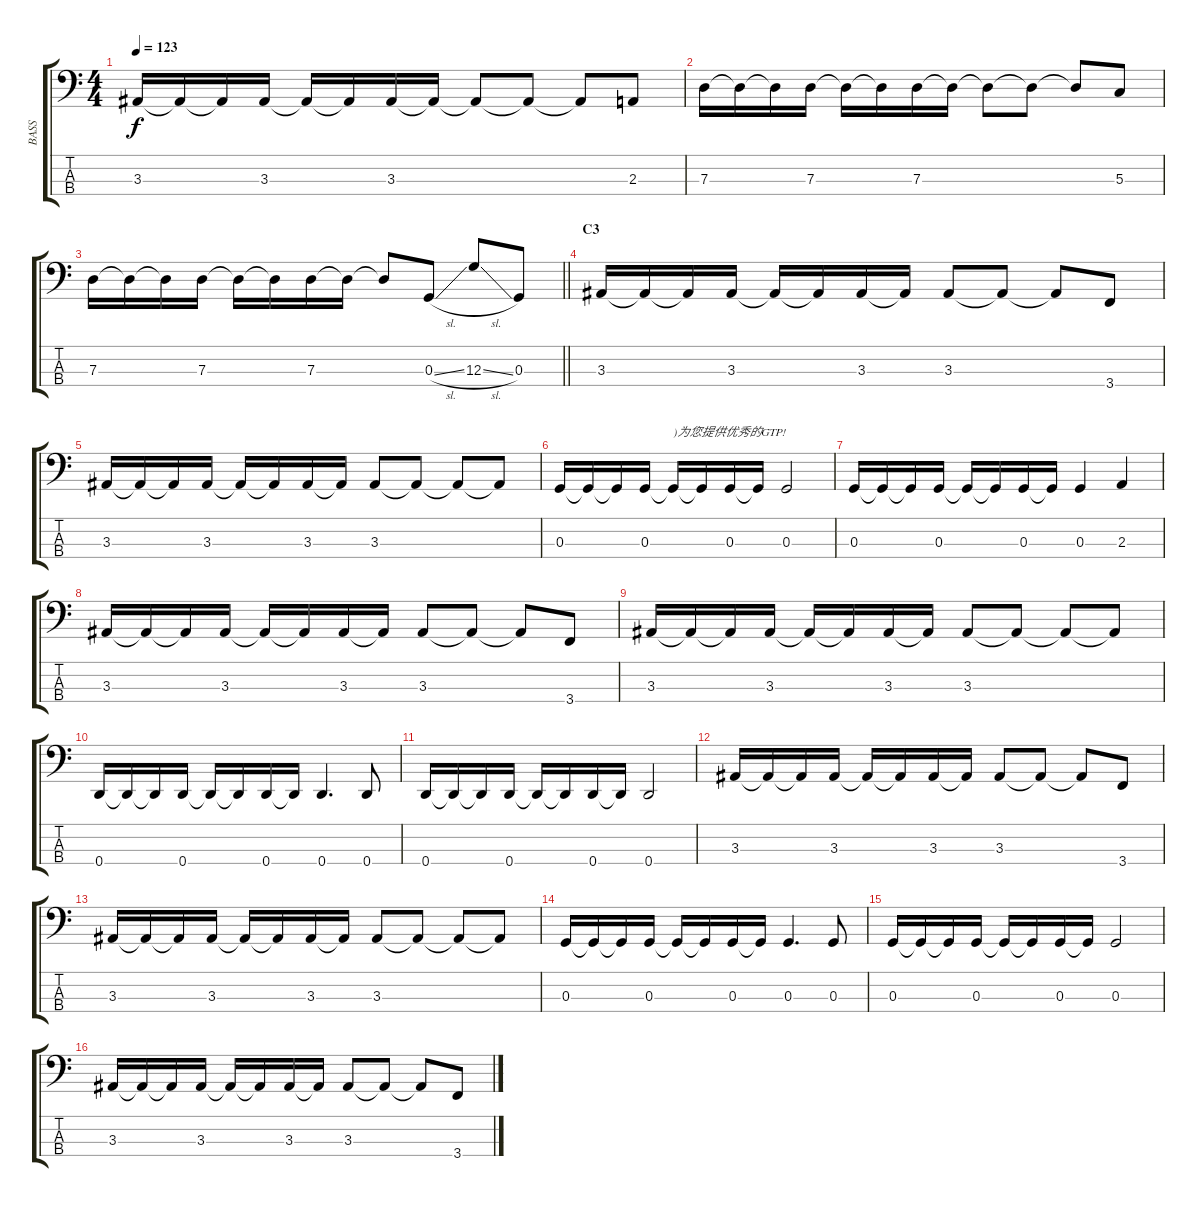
\track ("BASS" "BASS") {instrument electricbassfinger}
\staff {score tabs}
\tuning (F2 C2 G1 D1) {hide}
\ts (4 4)
\tempo 123
\clef f4
\ks c
3.3.16{dy f} 3.3{t}.16 3.3{t}.16 3.3.16 3.3{t}.16 3.3{t}.16 3.3.16 3.3{t}.16 3.3{t}.8 3.3{t}.8 3.3{t}.8 2.3.8 |
7.3.16 7.3{t}.16 7.3{t}.16 7.3.16 7.3{t}.16 7.3{t}.16 7.3.16 7.3{t}.16 7.3{t}.8 7.3{t}.8 7.3{t}.8 5.3.8 |
\barLineRight lightlight
7.3.16 7.3{t}.16 7.3{t}.16 7.3.16 7.3{t}.16 7.3{t}.16 7.3.16 7.3{t}.16 7.3{t}.8 0.3{sl}.8 12.3{sl}.8 0.3.8 |
\section ("" "C3")
3.3.16 3.3{t}.16 3.3{t}.16 3.3.16 3.3{t}.16 3.3{t}.16 3.3.16 3.3{t}.16 3.3.8 3.3{t}.8 3.3{t}.8 3.4.8 |
3.3.16 3.3{t}.16 3.3{t}.16 3.3.16 3.3{t}.16 3.3{t}.16 3.3.16 3.3{t}.16 3.3.8 3.3{t}.8 3.3{t}.8 3.3{t}.8 |
0.3.16 0.3{t}.16 0.3{t}.16 0.3.16 0.3{t}.16{txt ")为您提供优秀的GTP!"} 0.3{t}.16 0.3.16 0.3{t}.16 0.3.2 |
0.3.16 0.3{t}.16 0.3{t}.16 0.3.16 0.3{t}.16 0.3{t}.16 0.3.16 0.3{t}.16 0.3.4 2.3.4 |
3.3.16 3.3{t}.16 3.3{t}.16 3.3.16 3.3{t}.16 3.3{t}.16 3.3.16 3.3{t}.16 3.3.8 3.3{t}.8 3.3{t}.8 3.4.8 |
3.3.16 3.3{t}.16 3.3{t}.16 3.3.16 3.3{t}.16 3.3{t}.16 3.3.16 3.3{t}.16 3.3.8 3.3{t}.8 3.3{t}.8 3.3{t}.8 |
0.4.16 0.4{t}.16 0.4{t}.16 0.4.16 0.4{t}.16 0.4{t}.16 0.4.16 0.4{t}.16 0.4.4{d} 0.4.8 |
0.4.16 0.4{t}.16 0.4{t}.16 0.4.16 0.4{t}.16 0.4{t}.16 0.4.16 0.4{t}.16 0.4.2 |
3.3.16 3.3{t}.16 3.3{t}.16 3.3.16 3.3{t}.16 3.3{t}.16 3.3.16 3.3{t}.16 3.3.8 3.3{t}.8 3.3{t}.8 3.4.8 |
3.3.16 3.3{t}.16 3.3{t}.16 3.3.16 3.3{t}.16 3.3{t}.16 3.3.16 3.3{t}.16 3.3.8 3.3{t}.8 3.3{t}.8 3.3{t}.8 |
0.3.16 0.3{t}.16 0.3{t}.16 0.3.16 0.3{t}.16 0.3{t}.16 0.3.16 0.3{t}.16 0.3.4{d} 0.3.8 |
0.3.16 0.3{t}.16 0.3{t}.16 0.3.16 0.3{t}.16 0.3{t}.16 0.3.16 0.3{t}.16 0.3.2 |
3.3.16 3.3{t}.16 3.3{t}.16 3.3.16 3.3{t}.16 3.3{t}.16 3.3.16 3.3{t}.16 3.3.8 3.3{t}.8 3.3{t}.8 3.4.8
